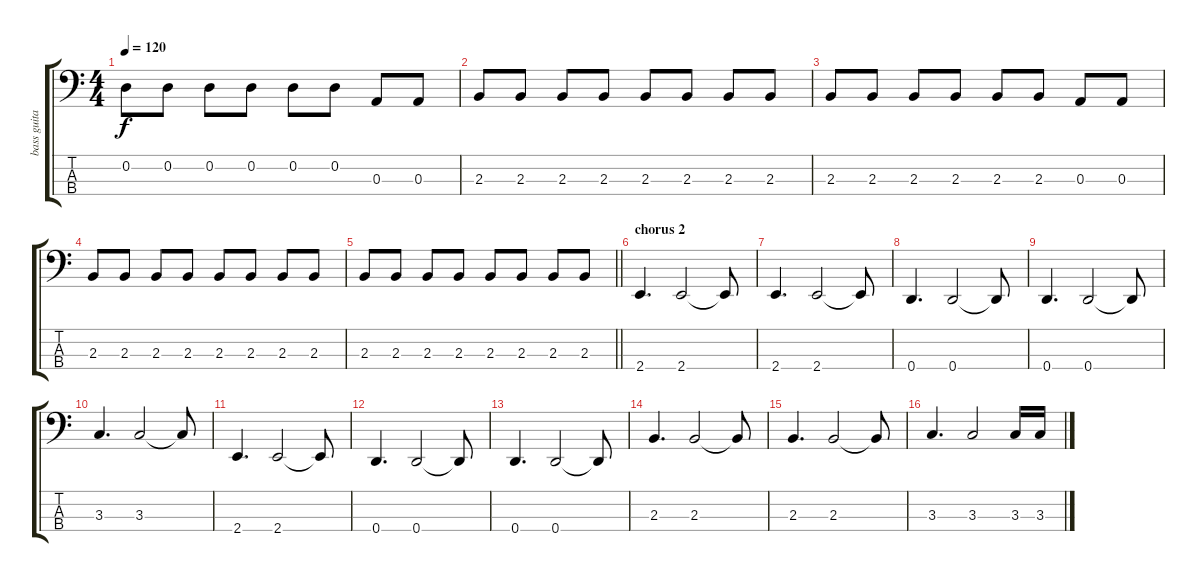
\track ("bass guitar" "bass guita") {instrument electricbasspick}
\staff {score tabs}
\tuning (G2 D2 A1 D1) {hide}
\ts (4 4)
\tempo 120
\clef f4
\ks c
0.2.8{dy f} 0.2.8 0.2.8 0.2.8 0.2.8 0.2.8 0.3.8 0.3.8 |
2.3.8 2.3.8 2.3.8 2.3.8 2.3.8 2.3.8 2.3.8 2.3.8 |
2.3.8 2.3.8 2.3.8 2.3.8 2.3.8 2.3.8 0.3.8 0.3.8 |
2.3.8 2.3.8 2.3.8 2.3.8 2.3.8 2.3.8 2.3.8 2.3.8 |
\barLineRight lightlight
2.3.8 2.3.8 2.3.8 2.3.8 2.3.8 2.3.8 2.3.8 2.3.8 |
\section ("" "chorus 2")
2.4.4{d} 2.4.2 2.4{t}.8 |
2.4.4{d} 2.4.2 2.4{t}.8 |
0.4.4{d} 0.4.2 0.4{t}.8 |
0.4.4{d} 0.4.2 0.4{t}.8 |
3.3.4{d} 3.3.2 3.3{t}.8 |
2.4.4{d} 2.4.2 2.4{t}.8 |
0.4.4{d} 0.4.2 0.4{t}.8 |
0.4.4{d} 0.4.2 0.4{t}.8 |
2.3.4{d} 2.3.2 2.3{t}.8 |
2.3.4{d} 2.3.2 2.3{t}.8 |
3.3.4{d} 3.3.2 3.3.16 3.3.16
